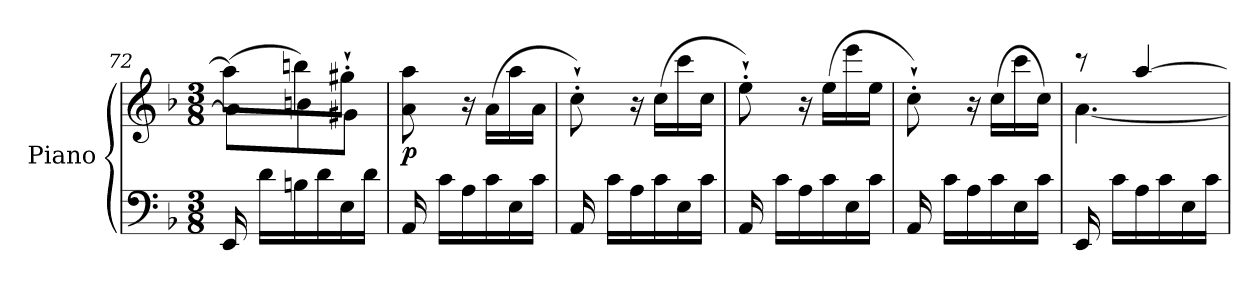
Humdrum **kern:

**kern	**kern	**dynam
*part1	*part1	*part1
*staff2	*staff1	*staff1/2
*I"Piano	*	*
*I'Pno	*	*
*clefF4	*clefG2	*
*k[b-]	*k[b-]	*
*M3/8	*M3/8	*
=72	=72	=72
*	*^	*
16EE/	(>8aa\L]	8a\L]	.
16d\LL	.	.	.
16Bn\	8bbn\)	8bn\	.
16d\	.	.	.
16E\	8gg#X'`\J	8g#X\J	.
16d\JJ	.	.	.
*	*v	*v	*
=73	=73	=73
!	!	!LO:DY:b
16AA/	8a\ 8aa\	p
16c\LL	.	.
16A\	16r	.
16c\	(>16a\LL	.
16E\	16aa\	.
16c\JJ	16a\JJ	.
=74	=74	=74
16AA/	8cc'`\)	.
16c\LL	.	.
16A\	16r	.
16c\	(>16cc\LL	.
16E\	16ccc\	.
16c\JJ	16cc\JJ	.
!!LO:LB:g=z
=75	=75	=75
16AA/	8ee'`\)	.
16c\LL	.	.
16A\	16r	.
16c\	(>16ee\LL	.
16E\	16eee\	.
16c\JJ	16ee\JJ	.
=76	=76	=76
16AA/	8cc'`\)	.
16c\LL	.	.
16A\	16r	.
16c\	(>16cc\LL	.
16E\	16ccc\	.
16c\JJ	16cc\JJ)	.
=77	=77	=77
*	*^	*
!	!	!	!LO:DY:b
16EE/	8r	[4.a\	other-dynamics
16c\LL	.	.	.
16A\	[4aa/	.	.
16c\	.	.	.
16E\	.	.	.
16c\JJ	.	.	.
*	*v	*v	*
=	=	=
*-	*-	*-
